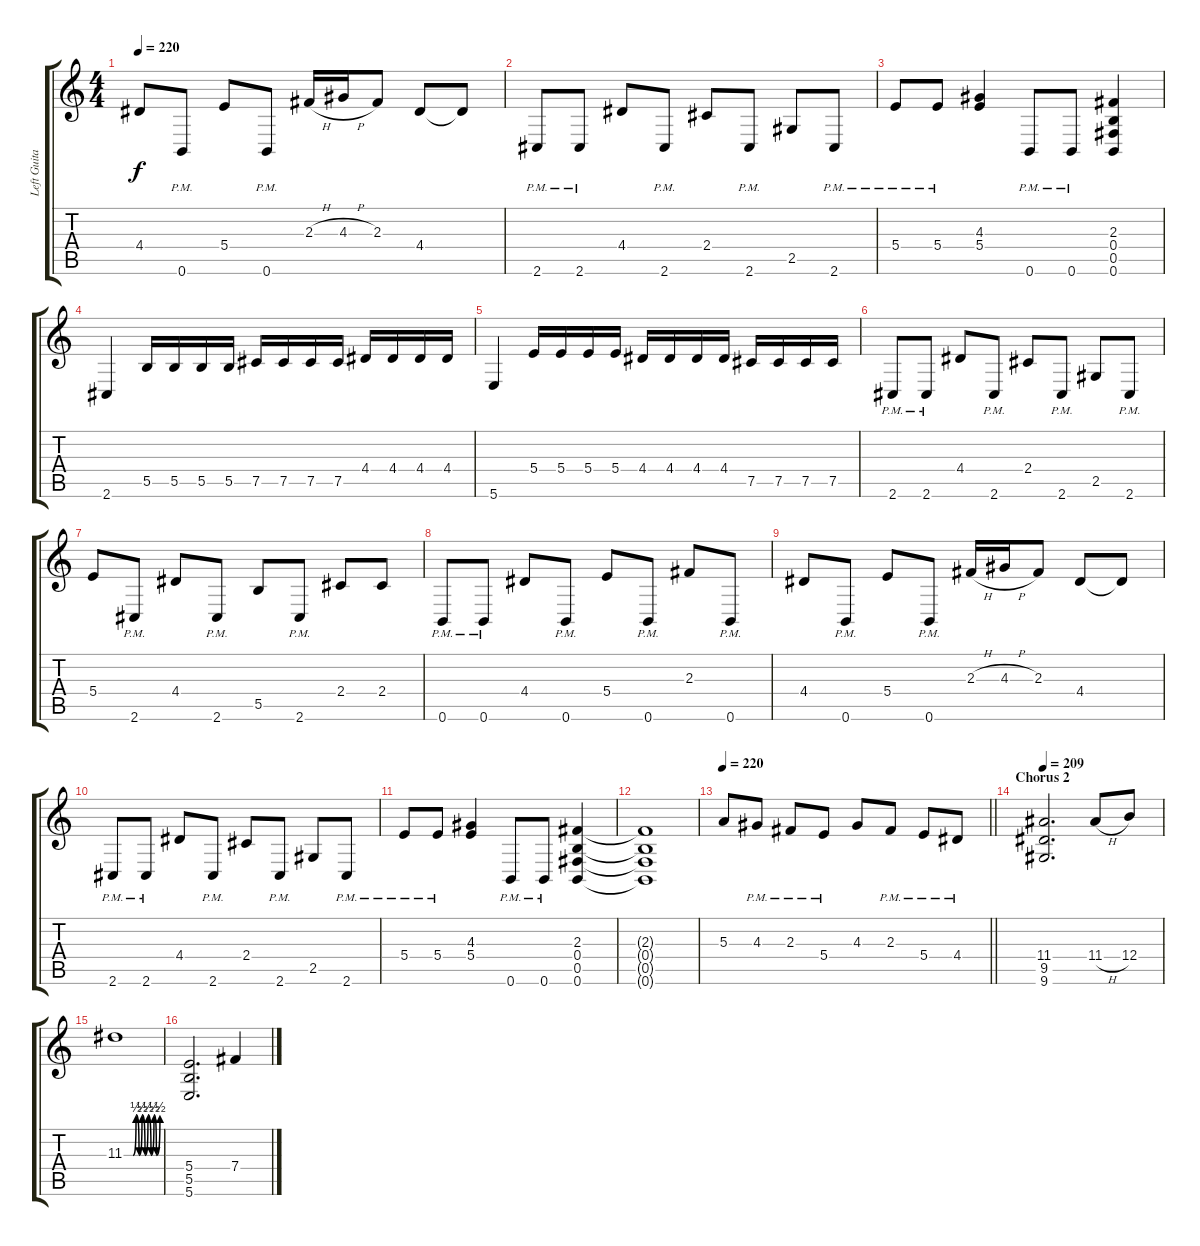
\track ("Left Guitar" "Left Guita") {instrument distortionguitar}
\staff {score tabs}
\tuning (Db4 Ab3 E3 B2 Gb2 B1) {hide}
\ts (4 4)
\tempo 220
\clef g2
\ks c
4.4.8{dy f} 0.6{pm}.8 5.4.8 0.6{pm}.8 2.3{h}.16 4.3{h}.16 2.3.8 4.4.8 4.4{t}.8 |
2.6{pm}.8 2.6{pm}.8 4.4.8 2.6{pm}.8 2.4.8 2.6{pm}.8 2.5.8 2.6{pm}.8 |
5.4{pm}.8 5.4{pm}.8 (4.3 5.4).4 0.6{pm}.8 0.6{pm}.8 (2.3 0.4 0.5 0.6).4 |
2.6.4 5.5.16 5.5.16 5.5.16 5.5.16 7.5.16 7.5.16 7.5.16 7.5.16 4.4.16 4.4.16 4.4.16 4.4.16 |
5.6.4 5.4.16 5.4.16 5.4.16 5.4.16 4.4.16 4.4.16 4.4.16 4.4.16 7.5.16 7.5.16 7.5.16 7.5.16 |
2.6{pm}.8 2.6{pm}.8 4.4.8 2.6{pm}.8 2.4.8 2.6{pm}.8 2.5.8 2.6{pm}.8 |
5.4.8 2.6{pm}.8 4.4.8 2.6{pm}.8 5.5.8 2.6{pm}.8 2.4.8 2.4.8 |
0.6{pm}.8 0.6{pm}.8 4.4.8 0.6{pm}.8 5.4.8 0.6{pm}.8 2.3.8 0.6{pm}.8 |
4.4.8 0.6{pm}.8 5.4.8 0.6{pm}.8 2.3{h}.16 4.3{h}.16 2.3.8 4.4.8 4.4{t}.8 |
2.6{pm}.8 2.6{pm}.8 4.4.8 2.6{pm}.8 2.4.8 2.6{pm}.8 2.5.8 2.6{pm}.8 |
5.4{pm}.8 5.4{pm}.8 (4.3 5.4).4 0.6{pm}.8 0.6{pm}.8 (2.3 0.4 0.5 0.6).4 |
(2.3{t} 0.4{t} 0.5{t} 0.6{t}).1 |
\tempo 220
\barLineRight lightlight
5.3.8 4.3{pm}.8 2.3{pm}.8 5.4{pm}.8 4.3.8 2.3{pm}.8 5.4{pm}.8 4.4{pm}.8 |
\section ("" "Chorus 2")
\tempo 209
(11.4 9.5 9.6).2{d} 11.4{h}.8 12.4.8 |
11.3{be (custom 0 0 15 0 20 2 25 0 30 2 35 0 40 2 45 0 50 2 54 0 60 2)}.1 |
(5.4 5.5 5.6).2{d} 7.4.4
